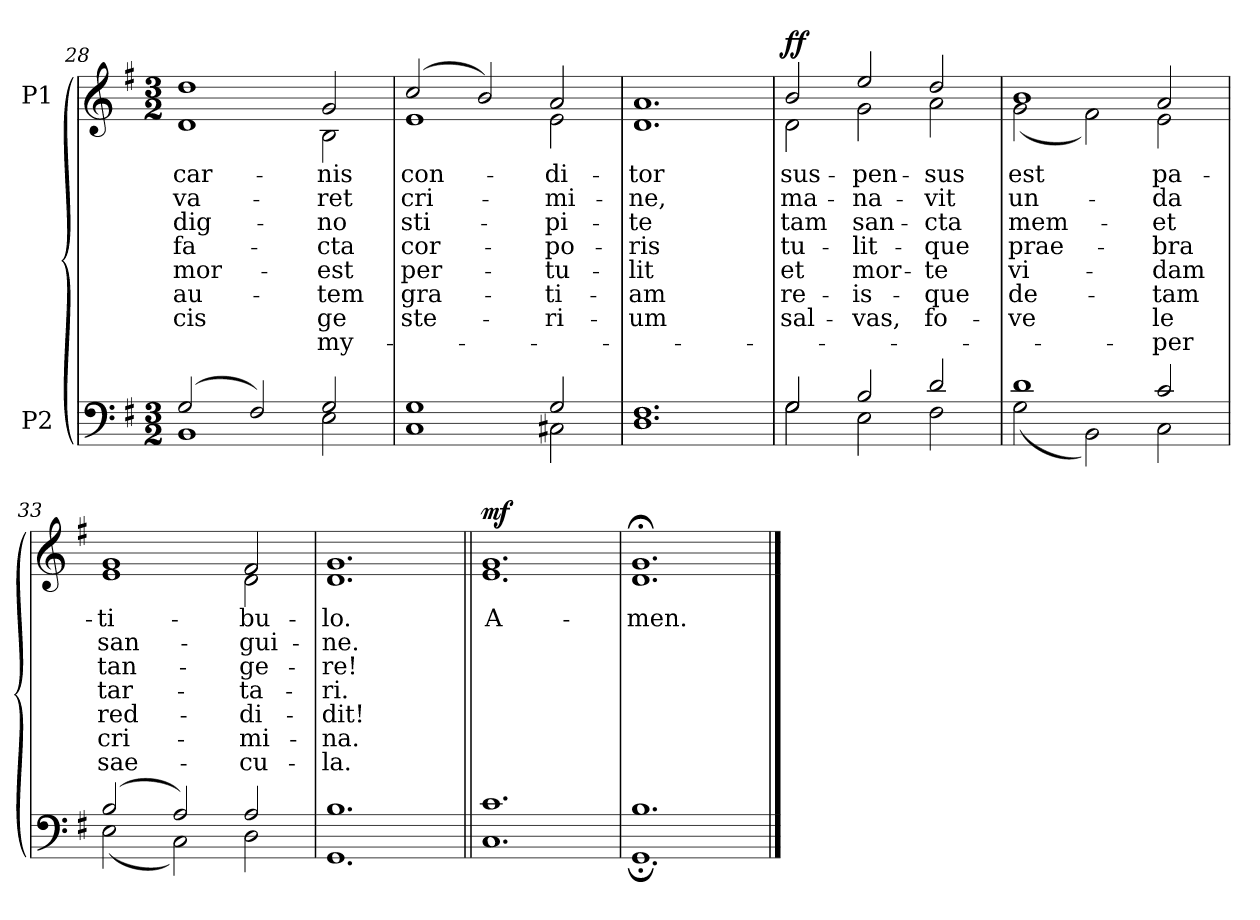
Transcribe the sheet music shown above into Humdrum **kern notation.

**kern	**kern	**text	**text	**text	**text	**text	**text	**text	**text	**dynam
*part2	*part1	*part1	*part1	*part1	*part1	*part1	*part1	*part1	*part1	*part1
*staff2	*staff1	*staff1	*staff1	*staff1	*staff1	*staff1	*staff1	*staff1	*staff1	*staff1
*I"P2	*I"P1	*	*	*	*	*	*	*	*	*
*clefF4	*clefG2	*	*	*	*	*	*	*	*	*
*k[f#]	*k[f#]	*	*	*	*	*	*	*	*	*
*G:	*G:	*	*	*	*	*	*	*	*	*
*M3/2	*M3/2	*	*	*	*	*	*	*	*	*
=28	=28	=28	=28	=28	=28	=28	=28	=28	=28	=28
*^	*	*	*	*	*	*	*	*	*	*
!	!	!	!LO:LY:b:color=#000000	!LO:LY:b:color=#000000	!LO:LY:b:color=#000000	!LO:LY:b:color=#000000	!LO:LY:b:color=#000000	!LO:LY:b:color=#000000	!LO:LY:b:color=#000000	!	!
*	*	*^	*	*	*	*	*	*	*	*	*
(2Gi/	1BBi	1ddi	1di	car-	-va-	-dig-	fa-	-mor-	-au-	-cis	.	.
2F#i/)	.	.	.	.	.	.	.	.	.	.	.	.
!	!	!	!	!LO:LY:b:color=#000000	!LO:LY:b:color=#000000	!LO:LY:b:color=#000000	!LO:LY:b:color=#000000	!LO:LY:b:color=#000000	!LO:LY:b:color=#000000	!LO:LY:b:color=#000000	!LO:LY:b:color=#000000	!
2Gi/	2Ei\	2gi/	2Bi\	-nis	ret	-no	-cta	est	-tem	ge	my-	.
=29	=29	=29	=29	=29	=29	=29	=29	=29	=29	=29	=29	=29
!	!	!	!	!LO:LY:b:color=#000000	!LO:LY:b:color=#000000	!LO:LY:b:color=#000000	!LO:LY:b:color=#000000	!LO:LY:b:color=#000000	!LO:LY:b:color=#000000	!LO:LY:b:color=#000000	!	!
1Gi	1Ci	(2cci/	1ei	con-	cri-	-sti-	cor-	per-	-gra-	-ste-	.	.
.	.	2bi/)	.	.	.	.	.	.	.	.	.	.
!	!	!	!	!LO:LY:b:color=#000000	!LO:LY:b:color=#000000	!LO:LY:b:color=#000000	!LO:LY:b:color=#000000	!LO:LY:b:color=#000000	!LO:LY:b:color=#000000	!LO:LY:b:color=#000000	!	!
2Gi/	2C#Xi\	2ai/	2ei\	-di-	-mi-	-pi-	-po-	-tu-	-ti-	-ri-	.	.
*v	*v	*	*	*	*	*	*	*	*	*	*	*
*	*v	*v	*	*	*	*	*	*	*	*	*
=30	=30	=30	=30	=30	=30	=30	=30	=30	=30	=30
*^	*^	*	*	*	*	*	*	*	*	*
!	!	!	!	!LO:LY:b:color=#000000	!LO:LY:b:color=#000000	!LO:LY:b:color=#000000	!LO:LY:b:color=#000000	!LO:LY:b:color=#000000	!LO:LY:b:color=#000000	!LO:LY:b:color=#000000	!	!
*v	*v	*	*	*	*	*	*	*	*	*	*	*
*	*v	*v	*	*	*	*	*	*	*	*	*
1.Di 1.F#i	1.di 1.ai	-tor	-ne,	te	-ris	-lit	am	-um	.	.
=31	=31	=31	=31	=31	=31	=31	=31	=31	=31	=31
*^	*	*	*	*	*	*	*	*	*	*
!	!	!	!LO:LY:b:color=#000000	!LO:LY:b:color=#000000	!LO:LY:b:color=#000000	!LO:LY:b:color=#000000	!LO:LY:b:color=#000000	!LO:LY:b:color=#000000	!LO:LY:b:color=#000000	!	!
*	*	*^	*	*	*	*	*	*	*	*	*
2Gi/	2Gi\	2bi/	2di\	sus-	ma-	tam	tu-	et	re-	sal-	.	ff
!	!	!	!	!LO:LY:b:color=#000000	!LO:LY:b:color=#000000	!LO:LY:b:color=#000000	!LO:LY:b:color=#000000	!LO:LY:b:color=#000000	!LO:LY:b:color=#000000	!LO:LY:b:color=#000000	!	!
2Bi/	2Ei\	2eei/	2gi\	-pen-	-na-	-san-	-lit-	-mor-	-is-	-vas,	.	.
!	!	!	!	!LO:LY:b:color=#000000	!LO:LY:b:color=#000000	!LO:LY:b:color=#000000	!LO:LY:b:color=#000000	!LO:LY:b:color=#000000	!LO:LY:b:color=#000000	!LO:LY:b:color=#000000	!	!
2di/	2F#i\	2ddi/	2ai\	-sus	vit	-cta	-que	-te	que	fo-	.	.
=32	=32	=32	=32	=32	=32	=32	=32	=32	=32	=32	=32	=32
!	!	!	!	!LO:LY:b:color=#000000	!LO:LY:b:color=#000000	!LO:LY:b:color=#000000	!LO:LY:b:color=#000000	!LO:LY:b:color=#000000	!LO:LY:b:color=#000000	!LO:LY:b:color=#000000	!	!
1di	(2Gi\	1bi	(2gi\	est	-un-	mem-	prae-	vi-	-de-	-ve	.	.
.	2BBi\)	.	2f#i\)	.	.	.	.	.	.	.	.	.
!	!	!	!	!LO:LY:b:color=#000000	!LO:LY:b:color=#000000	!LO:LY:b:color=#000000	!LO:LY:b:color=#000000	!LO:LY:b:color=#000000	!LO:LY:b:color=#000000	!LO:LY:b:color=#000000	!LO:LY:b:color=#000000	!
2ci/	2Ci\	2ai/	2ei\	pa-	-da	et	bra	-dam	-tam	le	per	.
=33	=33	=33	=33	=33	=33	=33	=33	=33	=33	=33	=33	=33
!	!	!	!	!LO:LY:b:color=#000000	!LO:LY:b:color=#000000	!LO:LY:b:color=#000000	!LO:LY:b:color=#000000	!LO:LY:b:color=#000000	!LO:LY:b:color=#000000	!LO:LY:b:color=#000000	!	!
(2Bi/	(2Ei\	1ei 1gi	1ryy	-ti-	-san-	tan-	tar-	red-	-cri-	sae-	.	.
2Ai/)	2Ci\)	.	.	.	.	.	.	.	.	.	.	.
!	!	!	!	!LO:LY:b:color=#000000	!LO:LY:b:color=#000000	!LO:LY:b:color=#000000	!LO:LY:b:color=#000000	!LO:LY:b:color=#000000	!LO:LY:b:color=#000000	!LO:LY:b:color=#000000	!	!
2Ai/	2Di\	2f#i/	2di\	-bu-	-gui-	-ge-	-ta-	-di-	-mi-	-cu-	.	.
=34	=34	=34	=34	=34	=34	=34	=34	=34	=34	=34	=34	=34
!	!	!	!	!LO:LY:b:color=#000000	!LO:LY:b:color=#000000	!LO:LY:b:color=#000000	!LO:LY:b:color=#000000	!LO:LY:b:color=#000000	!LO:LY:b:color=#000000	!LO:LY:b:color=#000000	!	!
1.Bi	1.GGi	1.gi	1.di	-lo.	ne.	-re!	-ri.	-dit!	na.	-la.	.	.
=35||	=35||	=35||	=35||	=35||	=35||	=35||	=35||	=35||	=35||	=35||	=35||	=35||
!	!	!	!	!LO:LY:b:color=#000000	!	!	!	!	!	!	!	!
1.ci	1.Ci	1.gi	1.ei	A-	.	.	.	.	.	.	.	mf
*	*	*v	*v	*	*	*	*	*	*	*	*	*
=36	=36	=36	=36	=36	=36	=36	=36	=36	=36	=36	=36
*	*	*^	*	*	*	*	*	*	*	*	*
!	!	!	!	!LO:LY:b:color=#000000	!	!	!	!	!	!	!	!
*	*	*v	*v	*	*	*	*	*	*	*	*	*
1.Bi	1.GG;i	1.di; 1.gi;	-men.	.	.	.	.	.	.	.	.
*v	*v	*	*	*	*	*	*	*	*	*	*
==	==	==	==	==	==	==	==	==	==	==
*-	*-	*-	*-	*-	*-	*-	*-	*-	*-	*-
